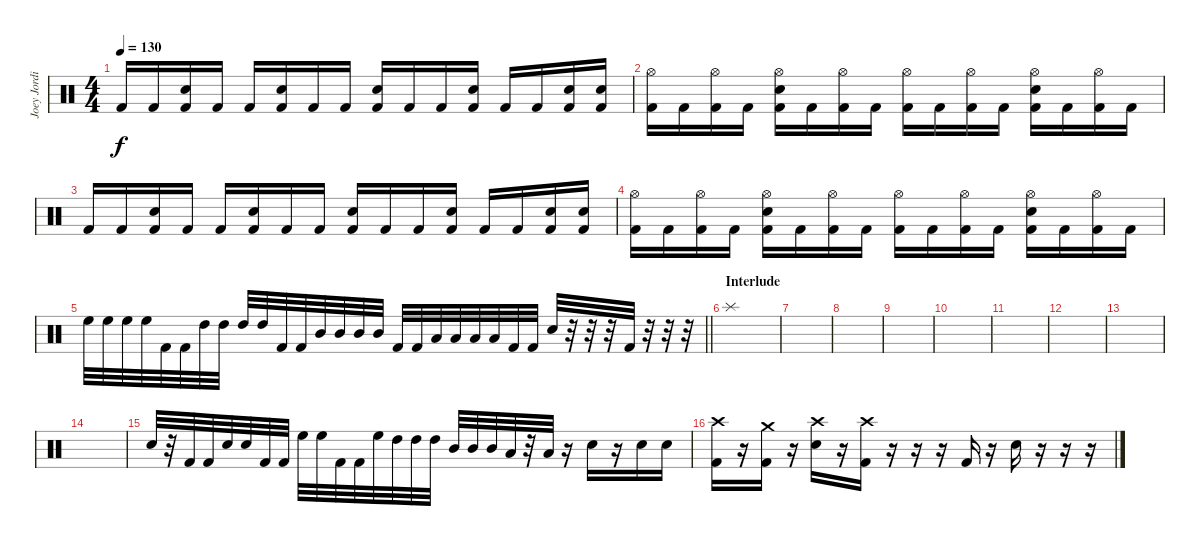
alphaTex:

\track ("Joey Jordison" "Joey Jordi") {instrument percussion}
\staff {score}
\articulation defaults
\ts (4 4)
\tempo 130
\clef neutral
\ks c "Kick (hit) 2".16{dy f} "Kick (hit) 2".16
("Electric Snare (hit)" "Kick (hit) 2").16 "Kick (hit) 2".16 "Kick (hit) 2".16 ("Electric Snare (hit)" "Kick (hit) 2").16 "Kick (hit) 2".16 "Kick (hit) 2".16 ("Electric Snare (hit)" "Kick (hit) 2").16 "Kick (hit) 2".16 "Kick (hit) 2".16 ("Electric Snare (hit)" "Kick (hit) 2").16 "Kick (hit) 2".16 "Kick (hit) 2".16 ("Electric Snare (hit)" "Kick (hit) 2").16 ("Electric Snare (hit)" "Kick (hit) 2").16 |
("Hi-Hat (open)" "Kick (hit) 2").16 "Kick (hit) 2".16 ("Hi-Hat (open)" "Kick (hit) 2").16 "Kick (hit) 2".16 ("Electric Snare (hit)" "Hi-Hat (open)" "Kick (hit) 2").16 "Kick (hit) 2".16 ("Hi-Hat (open)" "Kick (hit) 2").16 "Kick (hit) 2".16 ("Hi-Hat (open)" "Kick (hit) 2").16 "Kick (hit) 2".16 ("Hi-Hat (open)" "Kick (hit) 2").16 "Kick (hit) 2".16 ("Electric Snare (hit)" "Hi-Hat (open)" "Kick (hit) 2").16 "Kick (hit) 2".16 ("Hi-Hat (open)" "Kick (hit) 2").16 "Kick (hit) 2".16 |
"Kick (hit) 2".16 "Kick (hit) 2".16 ("Electric Snare (hit)" "Kick (hit) 2").16 "Kick (hit) 2".16 "Kick (hit) 2".16 ("Electric Snare (hit)" "Kick (hit) 2").16 "Kick (hit) 2".16 "Kick (hit) 2".16 ("Electric Snare (hit)" "Kick (hit) 2").16 "Kick (hit) 2".16 "Kick (hit) 2".16 ("Electric Snare (hit)" "Kick (hit) 2").16 "Kick (hit) 2".16 "Kick (hit) 2".16 ("Electric Snare (hit)" "Kick (hit) 2").16 ("Electric Snare (hit)" "Kick (hit) 2").16 |
("Hi-Hat (open)" "Kick (hit) 2").16 "Kick (hit) 2".16 ("Hi-Hat (open)" "Kick (hit) 2").16 "Kick (hit) 2".16 ("Electric Snare (hit)" "Hi-Hat (open)" "Kick (hit) 2").16 "Kick (hit) 2".16 ("Hi-Hat (open)" "Kick (hit) 2").16 "Kick (hit) 2".16 ("Hi-Hat (open)" "Kick (hit) 2").16 "Kick (hit) 2".16 ("Hi-Hat (open)" "Kick (hit) 2").16 "Kick (hit) 2".16 ("Electric Snare (hit)" "Hi-Hat (open)" "Kick (hit) 2").16 "Kick (hit) 2".16 ("Hi-Hat (open)" "Kick (hit) 2").16 "Kick (hit) 2".16 |
\barLineRight lightlight "High Floor Tom (hit)".32 "High Floor Tom (hit)".32 "High Floor Tom (hit)".32 "High Floor Tom (hit)".32 "Kick (hit) 2".32 "Kick (hit) 2".32 "High Tom (hit)".32 "High Tom (hit)".32 "High Tom (hit)".32 "High Tom (hit)".32 "Kick (hit) 2".32 "Kick (hit) 2".32 "Mid Tom (hit)".32 "Mid Tom (hit)".32 "Mid Tom (hit)".32 "Mid Tom (hit)".32 "Kick (hit) 2".32 "Kick (hit) 2".32 "Low Tom (hit)".32 "Low Tom (hit)".32 "Low Tom (hit)".32 "Low Tom (hit)".32 "Kick (hit) 2".32 "Kick (hit) 2".32 "Electric Snare (hit)".32
r.32 r.32 r.32 "Kick (hit) 2".32 r.32 r.32 r.32 |
\section ("" "Interlude")
"Splash (hit)".1 |
|
|
|
|
|
|
|
|
"Electric Snare (hit)".32 r.32 "Kick (hit) 2".32 "Kick (hit) 2".32 "Electric Snare (hit)".32 "Electric Snare (hit)".32 "Kick (hit) 2".32 "Kick (hit) 2".32 "High Floor Tom (hit)".32 "High Floor Tom (hit)".32 "Kick (hit) 2".32 "Kick (hit) 2".32 "High Floor Tom (hit)".32 "High Tom (hit)".32 "High Tom (hit)".32 "High Tom (hit)".32 "Mid Tom (hit)".32 "Mid Tom (hit)".32 "Mid Tom (hit)".32 "Low Tom (hit)".32 r.32 "Low Tom (hit)".32 r.16 "Electric Snare (hit)".16 r.16 "Electric Snare (hit)".16 "Electric Snare (hit)".16 |
("Crash high (hit)" "Kick (hit) 2").16 r.16 ("Crash medium (hit)" "Kick (hit) 2").16 r.16 ("Crash high (hit)" "Electric Snare (hit)").16 r.16 ("Crash high (hit)" "Kick (hit) 2").16 r.16 r.16 r.16 "Kick (hit) 2".16 r.16 "Electric Snare (hit)".16 r.16 r.16 r.16
